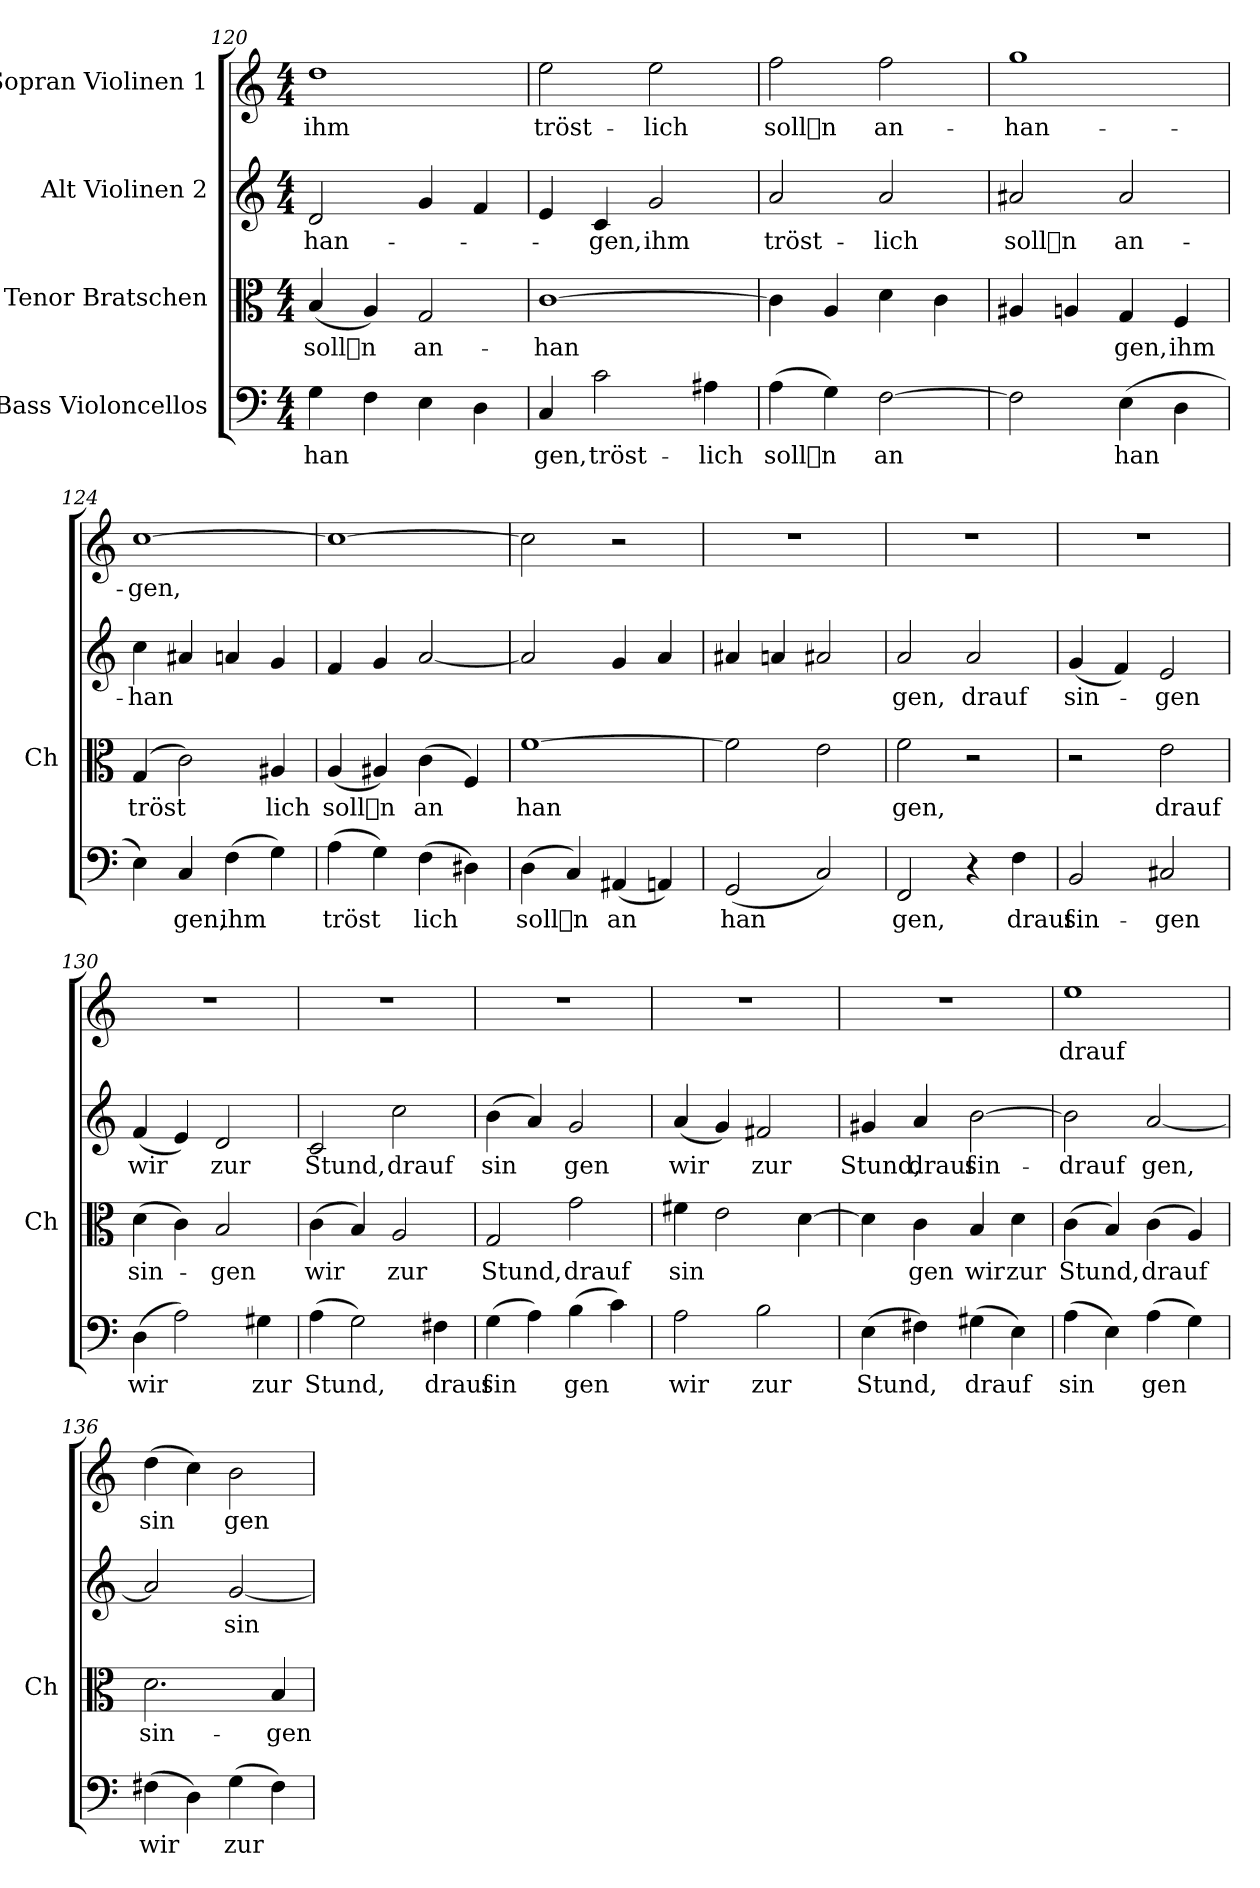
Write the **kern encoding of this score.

**kern	**text	**kern	**text	**kern	**text	**kern	**text
*part4	*part4	*part3	*part3	*part2	*part2	*part1	*part1
*staff4	*staff4	*staff3	*staff3	*staff2	*staff2	*staff1	*staff1
*I"Bass Violoncellos	*	*I"Tenor Bratschen	*	*I"Alt Violinen 2	*	*I"Sopran Violinen 1	*
*	*	*I'Ch	*	*	*	*	*
!!LO:LB:g=z
*clefF4	*	*clefC3	*	*clefG2	*	*clefG2	*
*k[]	*	*k[]	*	*k[]	*	*k[]	*
*M4/4	*	*M4/4	*	*M4/4	*	*M4/4	*
=120	=120	=120	=120	=120	=120	=120	=120
!	!LO:LY:b	!	!LO:LY:b	!	!LO:LY:b	!	!LO:LY:b
4G\	han	(<4B/	solln	2d/	han-	1dd	ihm
4F\	.	4A/)	.	.	.	.	.
!	!	!	!LO:LY:b	!	!	!	!
4E\	.	2G/	an-	4g/	.	.	.
4D\	.	.	.	4f/	.	.	.
=121	=121	=121	=121	=121	=121	=121	=121
!	!LO:LY:b	!	!LO:LY:b	!	!	!	!LO:LY:b
4C/	gen,	[1c	han	4e/	.	2ee\	tröst-
!	!LO:LY:b	!	!	!	!LO:LY:b	!	!
2c\	tröst-	.	.	4c/	gen,	.	.
!	!	!	!	!	!LO:LY:b	!	!LO:LY:b
.	.	.	.	2g/	ihm	2ee\	lich
!	!LO:LY:b	!	!	!	!	!	!
4A#X\	lich	.	.	.	.	.	.
=122	=122	=122	=122	=122	=122	=122	=122
!	!LO:LY:b	!	!LO:LY:b	!	!LO:LY:b	!	!LO:LY:b
(>4A\	solln	4c\]	-	2a/	tröst-	2ff\	solln
4G\)	.	4A/	.	.	.	.	.
!	!LO:LY:b	!	!	!	!LO:LY:b	!	!LO:LY:b
[2F\	an	4d\	.	2a/	lich	2ff\	an-
!	!	!	!LO:LY:b	!	!	!	!
.	.	4c\	-	.	.	.	.
=123	=123	=123	=123	=123	=123	=123	=123
!	!LO:LY:b	!	!	!	!LO:LY:b	!	!LO:LY:b
2F\]	-	4A#X/	.	2a#X/	solln	1gg	han-
.	.	4An/	.	.	.	.	.
!	!LO:LY:b	!	!LO:LY:b	!	!LO:LY:b	!	!
(>4E\	han	4G/	gen,	2a#/	an-	.	.
!	!	!	!LO:LY:b	!	!	!	!
4D\	.	4F/	ihm	.	.	.	.
=124	=124	=124	=124	=124	=124	=124	=124
!	!	!	!LO:LY:b	!	!LO:LY:b	!	!LO:LY:b
4E\)	.	(>4G/	tröst	4cc\	han	[1cc	gen,
!	!LO:LY:b	!	!	!	!	!	!
4C/	gen,	2c\)	.	4a#X/	.	.	.
!	!LO:LY:b	!	!	!	!	!	!
(>4F\	ihm	.	.	4an/	.	.	.
!	!	!	!LO:LY:b	!	!LO:LY:b	!	!
4G\)	.	4A#X/	lich	4g/	-	.	.
=125	=125	=125	=125	=125	=125	=125	=125
!	!LO:LY:b	!	!LO:LY:b	!	!LO:LY:b	!	!
(>4A\	tröst	(<4A/	solln	4f/	-	1cc_	.
4G\)	.	4A#X/)	.	4g/	.	.	.
!	!LO:LY:b	!	!LO:LY:b	!	!	!	!
(>4F\	lich	(>4c\	an	[2a/	.	.	.
!	!	!	!LO:LY:b	!	!	!	!
4D#X\)	.	4F/)	-	.	.	.	.
=126	=126	=126	=126	=126	=126	=126	=126
!	!LO:LY:b	!	!LO:LY:b	!	!LO:LY:b	!	!
(>4D\	solln	[1f	han	2a/]	-	2cc\]	.
4C/)	.	.	.	.	.	.	.
!	!LO:LY:b	!	!	!	!	!	!
(<4AA#X/	an	.	.	4g/	.	2r	.
4AAn/)	.	.	.	4a/	.	.	.
!!LO:LB:g=z
=127	=127	=127	=127	=127	=127	=127	=127
!	!LO:LY:b	!	!LO:LY:b	!	!	!	!
(<2GG/	han	2f\]	-	4a#X/	.	1r	.
!	!	!	!	!	!LO:LY:b	!	!
.	.	.	.	4an/	-	.	.
!	!LO:LY:b	!	!	!	!	!	!
2C/)	-	2e\	.	2a#X/	.	.	.
=128	=128	=128	=128	=128	=128	=128	=128
!	!LO:LY:b	!	!LO:LY:b	!	!LO:LY:b	!	!
2FF/	gen,	2f\	gen,	2a/	gen,	1r	.
!	!	!	!	!	!LO:LY:b	!	!
4r	.	2r	.	2a/	drauf	.	.
!	!LO:LY:b	!	!	!	!	!	!
4F\	drauf	.	.	.	.	.	.
=129	=129	=129	=129	=129	=129	=129	=129
!	!LO:LY:b	!	!	!	!LO:LY:b	!	!
2BB/	sin-	2r	.	(<4g/	sin-	1r	.
.	.	.	.	4f/)	.	.	.
!	!LO:LY:b	!	!LO:LY:b	!	!LO:LY:b	!	!
2C#X/	gen	2e\	drauf	2e/	gen	.	.
=130	=130	=130	=130	=130	=130	=130	=130
!	!LO:LY:b	!	!LO:LY:b	!	!LO:LY:b	!	!
(>4D\	wir	(>4d\	sin-	(<4f/	wir	1r	.
2A\)	.	4c\)	.	4e/)	.	.	.
!	!	!	!LO:LY:b	!	!LO:LY:b	!	!
.	.	2B/	gen	2d/	zur	.	.
!	!LO:LY:b	!	!	!	!	!	!
4G#X\	zur	.	.	.	.	.	.
=131	=131	=131	=131	=131	=131	=131	=131
!	!LO:LY:b	!	!LO:LY:b	!	!LO:LY:b	!	!
(>4A\	Stund,	(>4c\	wir	2c/	Stund,	1r	.
2G\)	.	4B/)	.	.	.	.	.
!	!	!	!LO:LY:b	!	!LO:LY:b	!	!
.	.	2A/	zur	2cc\	drauf	.	.
!	!LO:LY:b	!	!	!	!	!	!
4F#X\	drauf	.	.	.	.	.	.
=132	=132	=132	=132	=132	=132	=132	=132
!	!LO:LY:b	!	!LO:LY:b	!	!LO:LY:b	!	!
(>4G\	sin	2G/	Stund,	(>4b\	sin	1r	.
!	!LO:LY:b	!	!	!	!LO:LY:b	!	!
4A\)	-	.	.	4a/)	-	.	.
!	!LO:LY:b	!	!LO:LY:b	!	!LO:LY:b	!	!
(>4B\	gen	2g\	drauf	2g/	gen	.	.
4c\)	.	.	.	.	.	.	.
=133	=133	=133	=133	=133	=133	=133	=133
!	!LO:LY:b	!	!LO:LY:b	!	!LO:LY:b	!	!
2A\	wir	4f#X\	sin	(<4a/	wir	1r	.
.	.	2e\	.	4g/)	.	.	.
!	!LO:LY:b	!	!	!	!LO:LY:b	!	!
2B\	zur	.	.	2f#X/	zur	.	.
.	.	[4d\	.	.	.	.	.
=134	=134	=134	=134	=134	=134	=134	=134
!	!LO:LY:b	!	!	!	!LO:LY:b	!	!
(>4E\	Stund,	4d\]	.	4g#X/	Stund,	1r	.
!	!	!	!LO:LY:b	!	!LO:LY:b	!	!
4F#X\)	.	4c\	gen	4a/	drauf	.	.
!	!LO:LY:b	!	!LO:LY:b	!	!LO:LY:b	!	!
(>4G#X\	drauf	4B/	wir	[2b\	sin-	.	.
!	!	!	!LO:LY:b	!	!	!	!
4E\)	.	4d\	zur	.	.	.	.
!!LO:PB:g=z
=135	=135	=135	=135	=135	=135	=135	=135
!	!LO:LY:b	!	!LO:LY:b	!	!LO:LY:b	!	!LO:LY:b
(>4A\	sin	(>4c\	Stund,	2b\]	drauf	1ee	drauf
!	!LO:LY:b	!	!	!	!	!	!
4E\)	-	4B/)	.	.	.	.	.
!	!LO:LY:b	!	!LO:LY:b	!	!LO:LY:b	!	!
(>4A\	gen	(>4c\	drauf	[2a/	gen,	.	.
4G\)	.	4A/)	.	.	.	.	.
=136	=136	=136	=136	=136	=136	=136	=136
!	!LO:LY:b	!	!LO:LY:b	!	!	!	!LO:LY:b
(>4F#X\	wir	2.d\	sin-	2a/]	.	(>4dd\	sin
!	!	!	!	!	!	!	!LO:LY:b
4D\)	.	.	.	.	.	4cc\)	-
!	!LO:LY:b	!	!	!	!LO:LY:b	!	!LO:LY:b
(>4G\	zur	.	.	[2g/	sin-	2b\	gen
!	!	!	!LO:LY:b	!	!	!	!
4F#\)	.	4B/	gen	.	.	.	.
=	=	=	=	=	=	=	=
*-	*-	*-	*-	*-	*-	*-	*-
